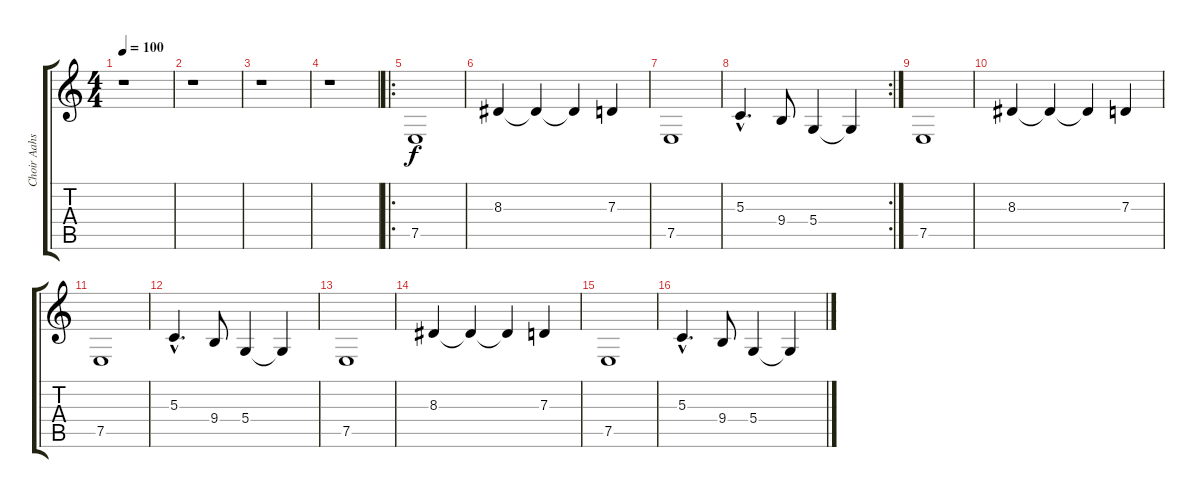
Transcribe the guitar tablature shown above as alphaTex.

\track ("Choir Aahs" "Choir Aahs") {instrument choiraahs}
\staff {score tabs}
\tuning (E4 B3 G3 D3 A2 E2) {hide}
\ts (4 4)
\tempo 100
\clef g2
\ks c
r.1{dy f instrument choiraahs} |
r.1 |
r.1 |
r.1 |
\ro
7.5.1 |
8.3.4 8.3{t}.4 8.3{t}.4 7.3.4 |
7.5.1 |
\rc 2
5.3{hac}.4{d} 9.4.8 5.4.4 5.4{t}.4 |
7.5.1 |
8.3.4 8.3{t}.4 8.3{t}.4 7.3.4 |
7.5.1 |
5.3{hac}.4{d} 9.4.8 5.4.4 5.4{t}.4 |
7.5.1 |
8.3.4 8.3{t}.4 8.3{t}.4 7.3.4 |
7.5.1 |
5.3{hac}.4{d} 9.4.8 5.4.4 5.4{t}.4
